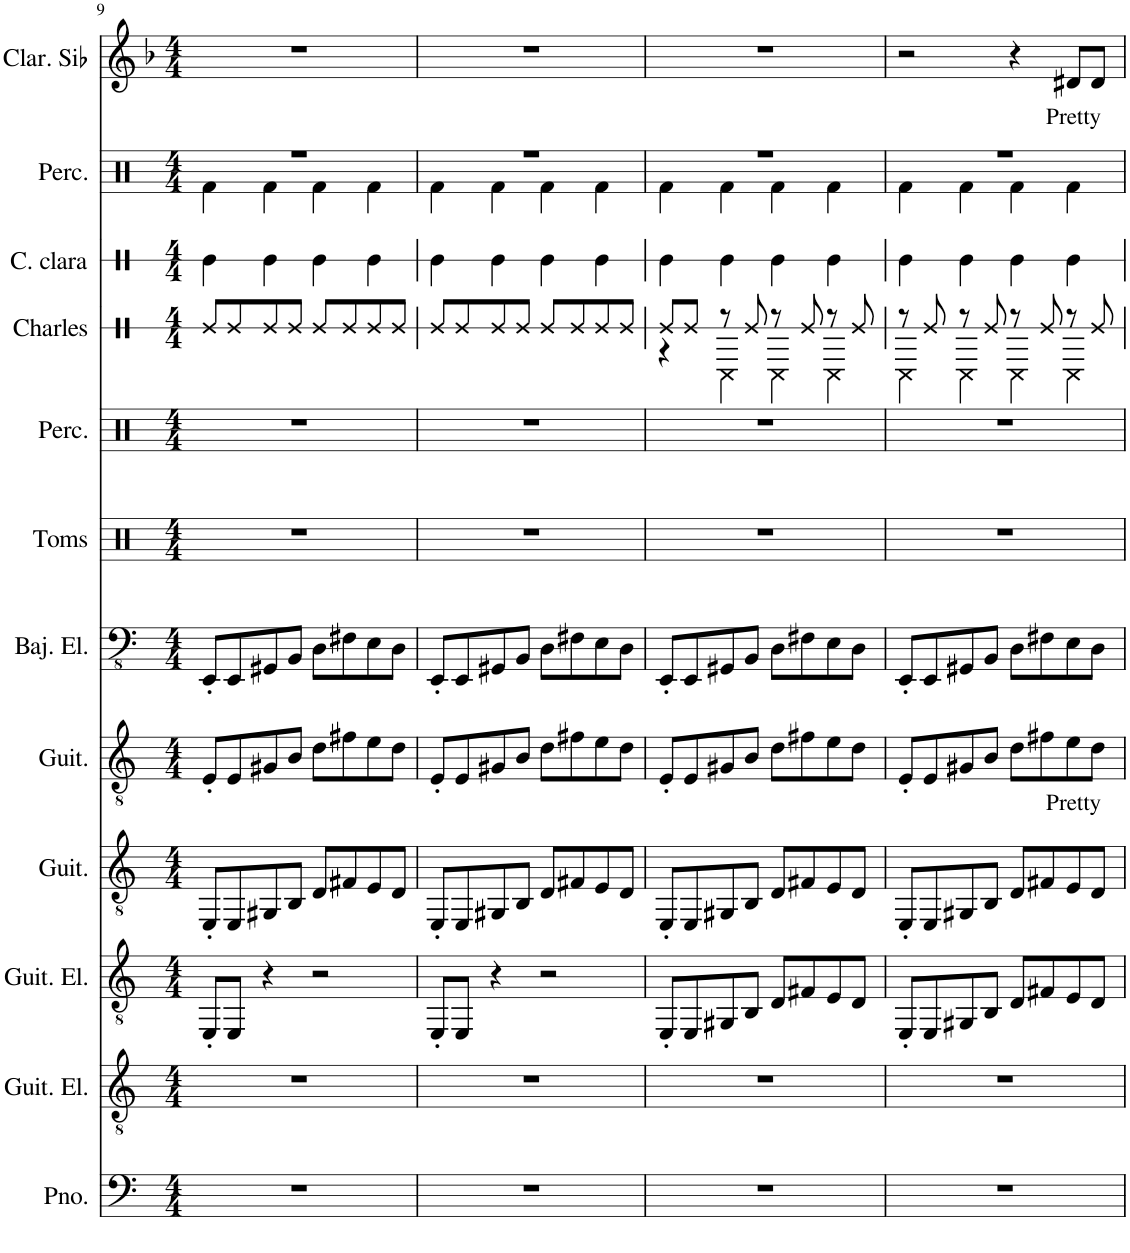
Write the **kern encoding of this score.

**kern	**kern	**kern	**kern	**kern	**text	**kern	**kern	**kern	**kern	**kern	**kern	**kern	**text
*part12	*part11	*part10	*part9	*part8	*part8	*part7	*part6	*part5	*part4	*part3	*part2	*part1	*part1
*staff12	*staff11	*staff10	*staff9	*staff8	*staff8	*staff7	*staff6	*staff5	*staff4	*staff3	*staff2	*staff1	*staff1
*I"Piano, Ac.Piano	*I"Guitarra eléctrica, Guitar 4	*I"Guitarra eléctrica, Guitar 3	*I"Guitarra acústica, Guitar 2	*I"Guitarra clásica, Guitar 1	*	*I"Bajo eléctrico, Bass Gtr	*I"Tom Toms, Tom Tom	*I"Set de percusión, Ride Cym	*I"Charles, Clsd Hat	*I"Caja clara, Snare	*I"Set de percusión, Kick Drm	*I"Clarinette en Sib	*
*I'Pno.	*I'Guit. El.	*I'Guit. El.	*I'Guit.	*I'Guit.	*	*I'Baj. El.	*I'Toms	*I'Perc.	*I'Charles	*I'C. clara	*I'Perc.	*I'Clar. Sib	*
!!LO:PB:g=z
*clefF4	*clefGv2	*clefGv2	*clefGv2	*clefGv2	*	*clefFv4	*clefX	*clefX	*clefX	*clefX	*clefX	*clefG2	*
*	*	*	*	*	*	*	*	*	*	*	*	*Trd1c2	*
*k[]	*k[]	*k[]	*k[]	*k[]	*	*k[]	*k[]	*k[]	*k[]	*k[]	*k[]	*k[b-]	*
*M4/4	*M4/4	*M4/4	*M4/4	*M4/4	*	*M4/4	*M4/4	*M4/4	*M4/4	*M4/4	*M4/4	*M4/4	*
=9	=9	=9	=9	=9	=9	=9	=9	=9	=9	=9	=9	=9	=9
*	*	*	*	*	*	*	*	*	*	*	*^	*	*
1r	1r	8EE'/L	8EE'/L	8E'/L	.	8EEE'/L	1r	1r	8Re/L	4Re\	1r	4Rf\	1r	.
.	.	8EE/J	8EE/	8E/	.	8EEE/	.	.	8Re/	.	.	.	.	.
.	.	4r	8GG#X/	8G#X/	.	8GGG#X/	.	.	8Re/	4Re\	.	4Rf\	.	.
.	.	.	8BB/J	8B/J	.	8BBB/J	.	.	8Re/J	.	.	.	.	.
.	.	2r	8D/L	8d\L	.	8DD\L	.	.	8Re/L	4Re\	.	4Rf\	.	.
.	.	.	8F#X/	8f#X\	.	8FF#X\	.	.	8Re/	.	.	.	.	.
.	.	.	8E/	8e\	.	8EE\	.	.	8Re/	4Re\	.	4Rf\	.	.
.	.	.	8D/J	8d\J	.	8DD\J	.	.	8Re/J	.	.	.	.	.
=10	=10	=10	=10	=10	=10	=10	=10	=10	=10	=10	=10	=10	=10	=10
1r	1r	8EE'/L	8EE'/L	8E'/L	.	8EEE'/L	1r	1r	8Re/L	4Re\	1r	4Rf\	1r	.
.	.	8EE/J	8EE/	8E/	.	8EEE/	.	.	8Re/	.	.	.	.	.
.	.	4r	8GG#X/	8G#X/	.	8GGG#X/	.	.	8Re/	4Re\	.	4Rf\	.	.
.	.	.	8BB/J	8B/J	.	8BBB/J	.	.	8Re/J	.	.	.	.	.
.	.	2r	8D/L	8d\L	.	8DD\L	.	.	8Re/L	4Re\	.	4Rf\	.	.
.	.	.	8F#X/	8f#X\	.	8FF#X\	.	.	8Re/	.	.	.	.	.
.	.	.	8E/	8e\	.	8EE\	.	.	8Re/	4Re\	.	4Rf\	.	.
.	.	.	8D/J	8d\J	.	8DD\J	.	.	8Re/J	.	.	.	.	.
=11	=11	=11	=11	=11	=11	=11	=11	=11	=11	=11	=11	=11	=11	=11
*	*	*	*	*	*	*	*	*	*^	*	*	*	*	*
1r	1r	8EE'/L	8EE'/L	8E'/L	.	8EEE'/L	1r	1r	8Re/L	4r	4Re\	1r	4Rf\	1r	.
.	.	8EE/	8EE/	8E/	.	8EEE/	.	.	8Re/J	.	.	.	.	.	.
.	.	8GG#X/	8GG#X/	8G#X/	.	8GGG#X/	.	.	8r	4RC\	4Re\	.	4Rf\	.	.
.	.	8BB/J	8BB/J	8B/J	.	8BBB/J	.	.	8Re/	.	.	.	.	.	.
.	.	8D/L	8D/L	8d\L	.	8DD\L	.	.	8r	4RC\	4Re\	.	4Rf\	.	.
.	.	8F#X/	8F#X/	8f#X\	.	8FF#X\	.	.	8Re/	.	.	.	.	.	.
.	.	8E/	8E/	8e\	.	8EE\	.	.	8r	4RC\	4Re\	.	4Rf\	.	.
.	.	8D/J	8D/J	8d\J	.	8DD\J	.	.	8Re/	.	.	.	.	.	.
=12	=12	=12	=12	=12	=12	=12	=12	=12	=12	=12	=12	=12	=12	=12	=12
1r	1r	8EE'/L	8EE'/L	8E'/L	.	8EEE'/L	1r	1r	8r	4RC\	4Re\	1r	4Rf\	2r	.
.	.	8EE/	8EE/	8E/	.	8EEE/	.	.	8Re/	.	.	.	.	.	.
.	.	8GG#X/	8GG#X/	8G#X/	.	8GGG#X/	.	.	8r	4RC\	4Re\	.	4Rf\	.	.
.	.	8BB/J	8BB/J	8B/J	.	8BBB/J	.	.	8Re/	.	.	.	.	.	.
.	.	8D/L	8D/L	8d\L	.	8DD\L	.	.	8r	4RC\	4Re\	.	4Rf\	4r	.
.	.	8F#X/	8F#X/	8f#X\	.	8FF#X\	.	.	8Re/	.	.	.	.	.	.
!	!	!	!	!	!LO:LY:b	!	!	!	!	!	!	!	!	!	!LO:LY:b
.	.	8E/	8E/	8e\	Pretty	8EE\	.	.	8r	4RC\	4Re\	.	4Rf\	8d#X/L	Pretty
.	.	8D/J	8D/J	8d\J	.	8DD\J	.	.	8Re/	.	.	.	.	8d#/J	.
*	*	*	*	*	*	*	*	*	*v	*v	*	*v	*v	*	*
=	=	=	=	=	=	=	=	=	=	=	=	=	=
*-	*-	*-	*-	*-	*-	*-	*-	*-	*-	*-	*-	*-	*-
